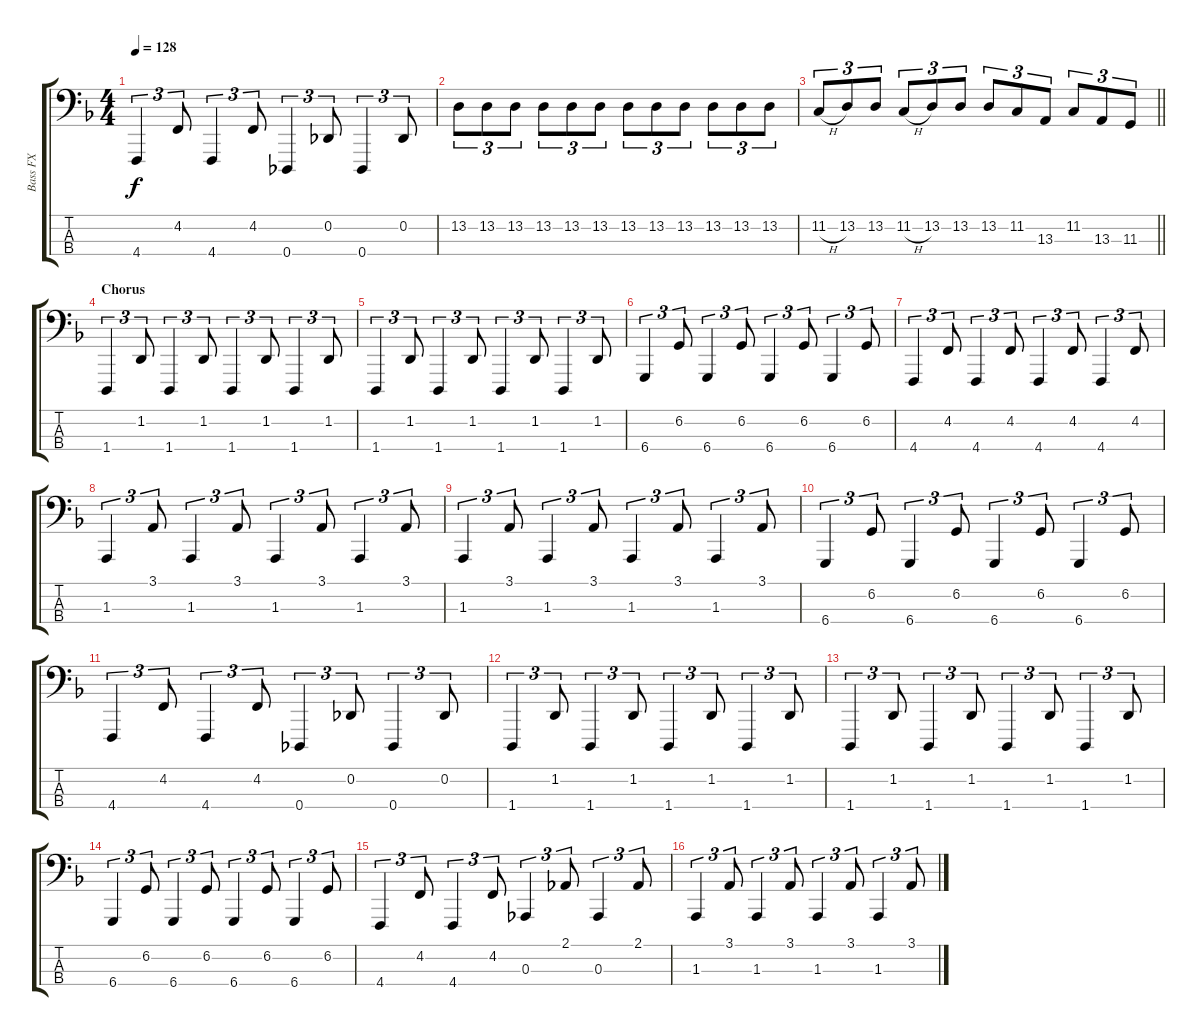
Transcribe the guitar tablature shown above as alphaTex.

\track ("Bass FX" "Bass FX") {instrument lead2sawtooth}
\staff {score tabs}
\tuning (Gb2 Db2 Ab1 Db1) {hide}
\ts (4 4)
\tempo 128
\clef f4
\ks dminor
4.4.4{tu (3 2) dy f} 4.2.8{tu (3 2)} 4.4.4{tu (3 2)} 4.2.8{tu (3 2)} 0.4.4{tu (3 2)} 0.2.8{tu (3 2)} 0.4.4{tu (3 2)} 0.2.8{tu (3 2)} |
13.2.8{tu (3 2) volume 7 instrument electricbassfinger} 13.2.8{tu (3 2)} 13.2.8{tu (3 2)} 13.2.8{tu (3 2)} 13.2.8{tu (3 2)} 13.2.8{tu (3 2)} 13.2.8{tu (3 2)} 13.2.8{tu (3 2)} 13.2.8{tu (3 2)} 13.2.8{tu (3 2)} 13.2.8{tu (3 2)} 13.2.8{tu (3 2)} |
\barLineRight lightlight
11.2{h}.8{tu (3 2) volume 13} 13.2.8{tu (3 2)} 13.2.8{tu (3 2)} 11.2{h}.8{tu (3 2)} 13.2.8{tu (3 2)} 13.2.8{tu (3 2)} 13.2.8{tu (3 2)} 11.2.8{tu (3 2)} 13.3.8{tu (3 2)} 11.2.8{tu (3 2)} 13.3.8{tu (3 2)} 11.3.8{tu (3 2)} |
\section ("" "Chorus")
1.4.4{tu (3 2) instrument lead2sawtooth} 1.2.8{tu (3 2)} 1.4.4{tu (3 2)} 1.2.8{tu (3 2)} 1.4.4{tu (3 2)} 1.2.8{tu (3 2)} 1.4.4{tu (3 2)} 1.2.8{tu (3 2)} |
1.4.4{tu (3 2)} 1.2.8{tu (3 2)} 1.4.4{tu (3 2)} 1.2.8{tu (3 2)} 1.4.4{tu (3 2)} 1.2.8{tu (3 2)} 1.4.4{tu (3 2)} 1.2.8{tu (3 2)} |
6.4.4{tu (3 2)} 6.2.8{tu (3 2)} 6.4.4{tu (3 2)} 6.2.8{tu (3 2)} 6.4.4{tu (3 2)} 6.2.8{tu (3 2)} 6.4.4{tu (3 2)} 6.2.8{tu (3 2)} |
4.4.4{tu (3 2)} 4.2.8{tu (3 2)} 4.4.4{tu (3 2)} 4.2.8{tu (3 2)} 4.4.4{tu (3 2)} 4.2.8{tu (3 2)} 4.4.4{tu (3 2)} 4.2.8{tu (3 2)} |
1.3.4{tu (3 2)} 3.1.8{tu (3 2)} 1.3.4{tu (3 2)} 3.1.8{tu (3 2)} 1.3.4{tu (3 2)} 3.1.8{tu (3 2)} 1.3.4{tu (3 2)} 3.1.8{tu (3 2)} |
1.3.4{tu (3 2)} 3.1.8{tu (3 2)} 1.3.4{tu (3 2)} 3.1.8{tu (3 2)} 1.3.4{tu (3 2)} 3.1.8{tu (3 2)} 1.3.4{tu (3 2)} 3.1.8{tu (3 2)} |
6.4.4{tu (3 2)} 6.2.8{tu (3 2)} 6.4.4{tu (3 2)} 6.2.8{tu (3 2)} 6.4.4{tu (3 2)} 6.2.8{tu (3 2)} 6.4.4{tu (3 2)} 6.2.8{tu (3 2)} |
4.4.4{tu (3 2)} 4.2.8{tu (3 2)} 4.4.4{tu (3 2)} 4.2.8{tu (3 2)} 0.4.4{tu (3 2)} 0.2.8{tu (3 2)} 0.4.4{tu (3 2)} 0.2.8{tu (3 2)} |
1.4.4{tu (3 2)} 1.2.8{tu (3 2)} 1.4.4{tu (3 2)} 1.2.8{tu (3 2)} 1.4.4{tu (3 2)} 1.2.8{tu (3 2)} 1.4.4{tu (3 2)} 1.2.8{tu (3 2)} |
1.4.4{tu (3 2)} 1.2.8{tu (3 2)} 1.4.4{tu (3 2)} 1.2.8{tu (3 2)} 1.4.4{tu (3 2)} 1.2.8{tu (3 2)} 1.4.4{tu (3 2)} 1.2.8{tu (3 2)} |
6.4.4{tu (3 2)} 6.2.8{tu (3 2)} 6.4.4{tu (3 2)} 6.2.8{tu (3 2)} 6.4.4{tu (3 2)} 6.2.8{tu (3 2)} 6.4.4{tu (3 2)} 6.2.8{tu (3 2)} |
4.4.4{tu (3 2)} 4.2.8{tu (3 2)} 4.4.4{tu (3 2)} 4.2.8{tu (3 2)} 0.3.4{tu (3 2)} 2.1.8{tu (3 2)} 0.3.4{tu (3 2)} 2.1.8{tu (3 2)} |
1.3.4{tu (3 2)} 3.1.8{tu (3 2)} 1.3.4{tu (3 2)} 3.1.8{tu (3 2)} 1.3.4{tu (3 2)} 3.1.8{tu (3 2)} 1.3.4{tu (3 2)} 3.1.8{tu (3 2)}
